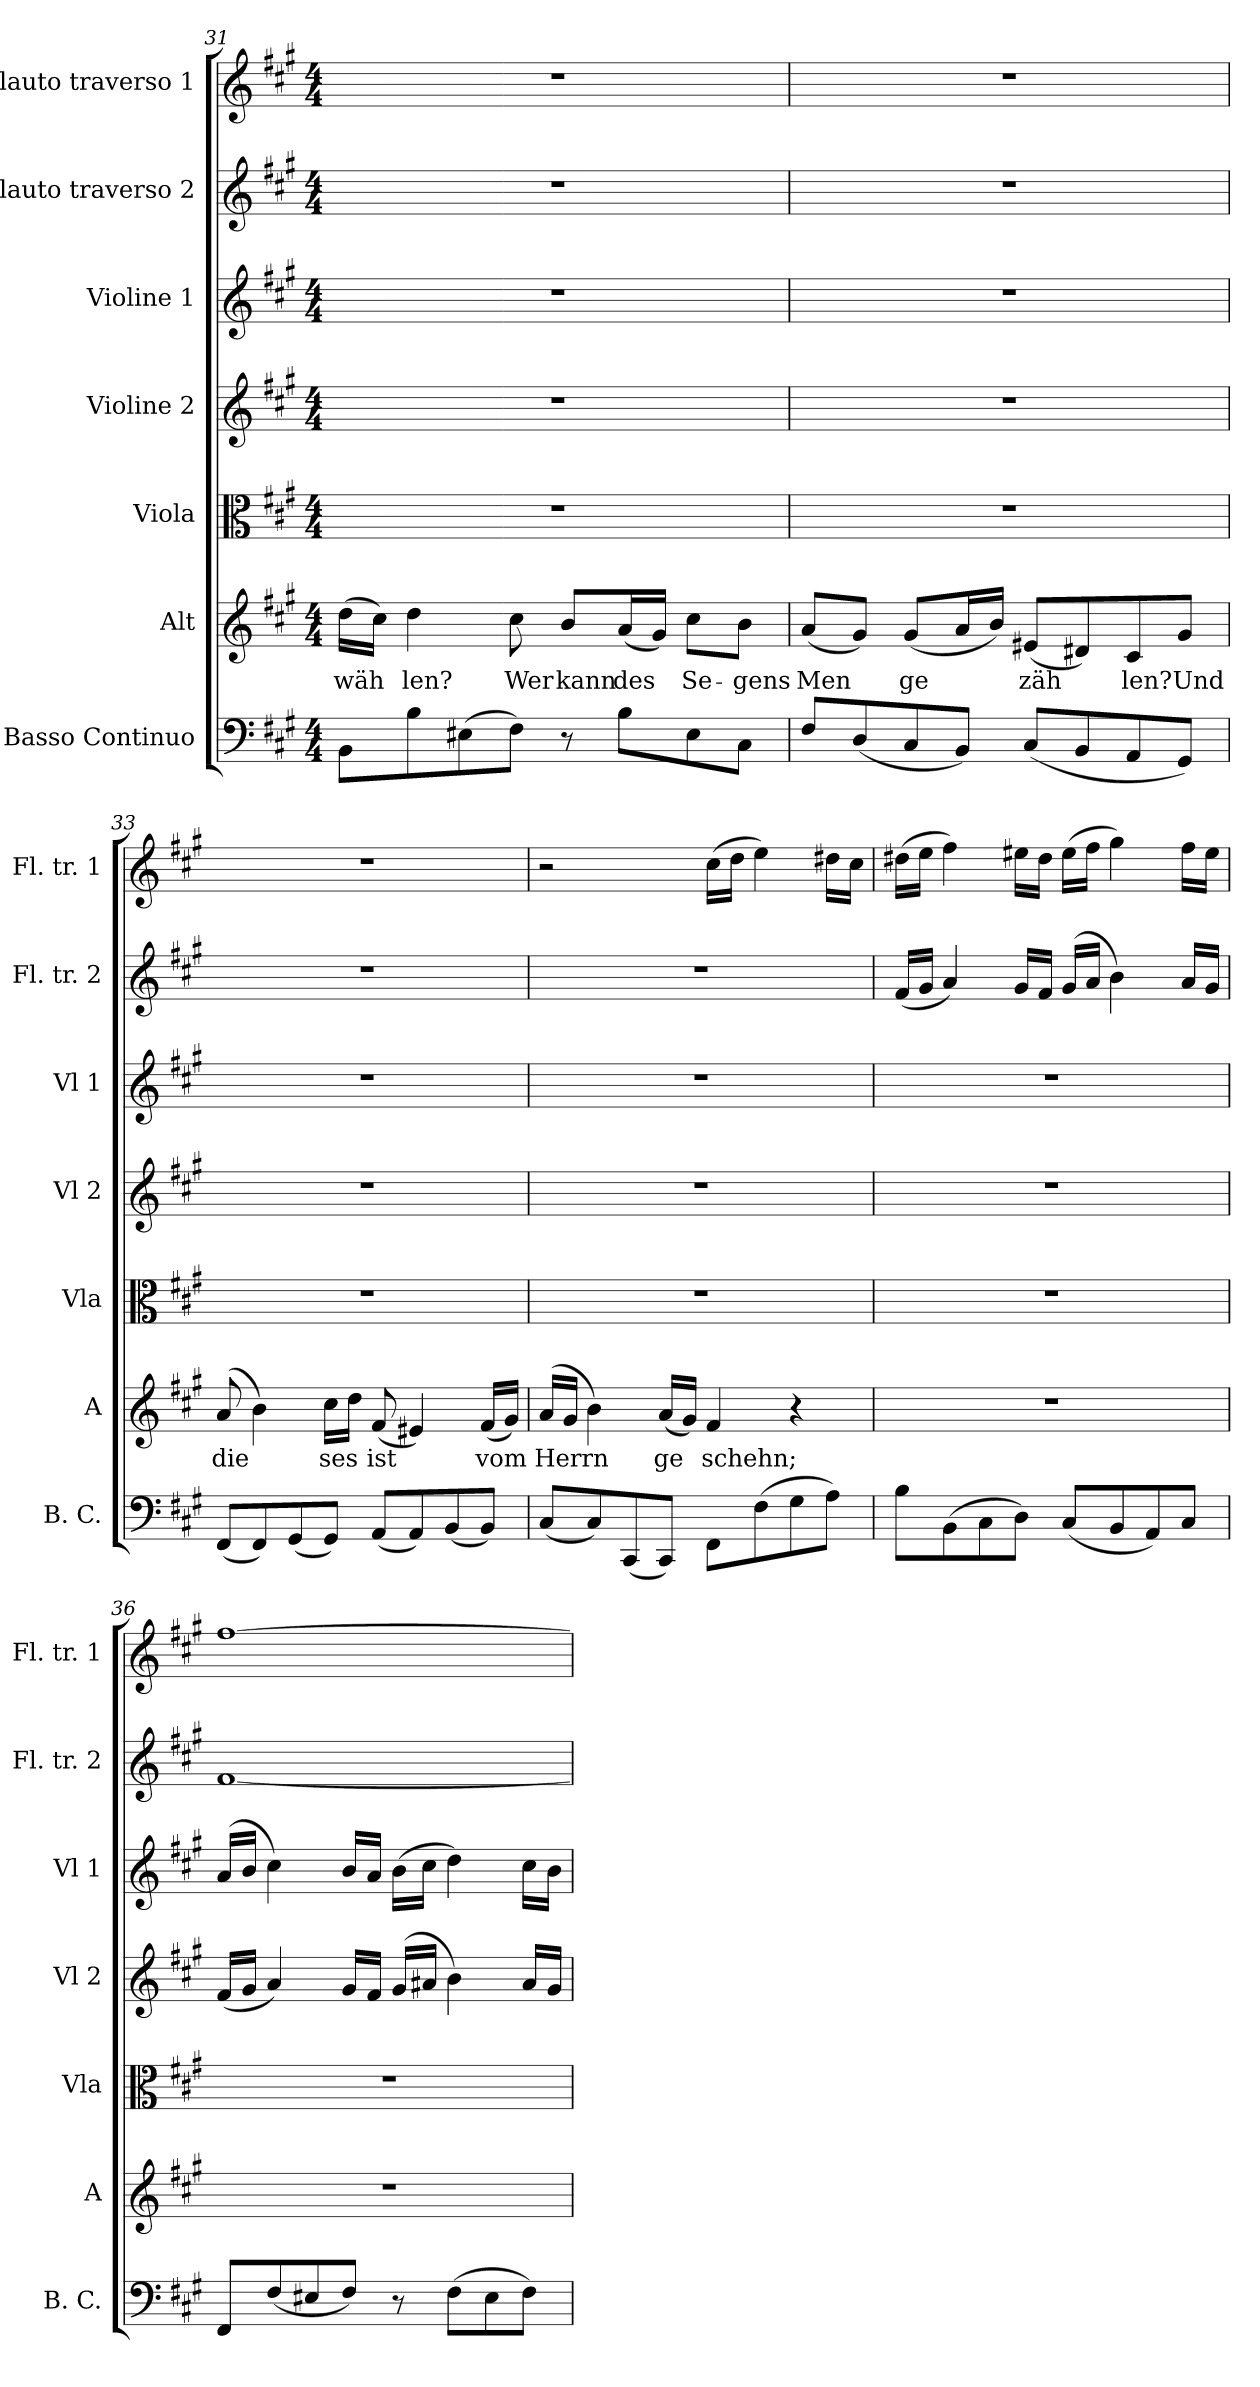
**kern	**kern	**text	**kern	**kern	**kern	**kern	**kern
*part7	*part6	*part6	*part5	*part4	*part3	*part2	*part1
*staff7	*staff6	*staff6	*staff5	*staff4	*staff3	*staff2	*staff1
*I"Basso Continuo	*I"Alt	*	*I"Viola	*I"Violine 2	*I"Violine 1	*I"Flauto traverso 2	*I"Flauto traverso 1
*I'B. C.	*I'A	*	*I'Vla	*I'Vl 2	*I'Vl 1	*I'Fl. tr. 2	*I'Fl. tr. 1
!!LO:PB:g=z
*clefF4	*clefG2	*	*clefC3	*clefG2	*clefG2	*clefG2	*clefG2
*k[f#c#g#]	*k[f#c#g#]	*	*k[f#c#g#]	*k[f#c#g#]	*k[f#c#g#]	*k[f#c#g#]	*k[f#c#g#]
*M4/4	*M4/4	*	*M4/4	*M4/4	*M4/4	*M4/4	*M4/4
=31	=31	=31	=31	=31	=31	=31	=31
!	!	!LO:LY:b	!	!	!	!	!
8BB\L	(16dd\LL	wäh	1r	1r	1r	1r	1r
.	16cc#\JJ)	.	.	.	.	.	.
!	!	!LO:LY:b	!	!	!	!	!
8B\	4dd\	len?	.	.	.	.	.
(8E#X\	.	.	.	.	.	.	.
!	!	!LO:LY:b	!	!	!	!	!
8F#\J)	8cc#\	Wer	.	.	.	.	.
!	!	!LO:LY:b	!	!	!	!	!
8r	8b/L	kann	.	.	.	.	.
!	!	!LO:LY:b	!	!	!	!	!
8B\L	(16a/L	des	.	.	.	.	.
.	16g#/JJ)	.	.	.	.	.	.
!	!	!LO:LY:b	!	!	!	!	!
8E#\	8cc#\L	Se-	.	.	.	.	.
!	!	!LO:LY:b	!	!	!	!	!
8C#\J	8b\J	gens	.	.	.	.	.
!!LO:LB:g=z
=32	=32	=32	=32	=32	=32	=32	=32
!	!	!LO:LY:b	!	!	!	!	!
8F#/L	(8a/L	Men	1r	1r	1r	1r	1r
(8D/	8g#/J)	.	.	.	.	.	.
!	!	!LO:LY:b	!	!	!	!	!
8C#/	(8g#/L	ge	.	.	.	.	.
8BB/J)	16a/L	.	.	.	.	.	.
.	16b/JJ)	.	.	.	.	.	.
!	!	!LO:LY:b	!	!	!	!	!
(8C#/L	(8e#X/L	zäh	.	.	.	.	.
8BB/	8d#X/)	.	.	.	.	.	.
!	!	!LO:LY:b	!	!	!	!	!
8AA/	8c#/	len?	.	.	.	.	.
!	!	!LO:LY:b	!	!	!	!	!
8GG#/J)	8g#/J	Und	.	.	.	.	.
=33	=33	=33	=33	=33	=33	=33	=33
!	!	!LO:LY:b	!	!	!	!	!
(8FF#/L	(8a/	die	1r	1r	1r	1r	1r
8FF#/)	4b\)	.	.	.	.	.	.
(8GG#/	.	.	.	.	.	.	.
!	!	!LO:LY:b	!	!	!	!	!
8GG#/J)	16cc#\LL	ses	.	.	.	.	.
.	16dd\JJ	.	.	.	.	.	.
!	!	!LO:LY:b	!	!	!	!	!
(8AA/L	(8f#/	ist	.	.	.	.	.
8AA/)	4e#X/)	.	.	.	.	.	.
(8BB/	.	.	.	.	.	.	.
!	!	!LO:LY:b	!	!	!	!	!
8BB/J)	(16f#/LL	vom	.	.	.	.	.
.	16g#/JJ)	.	.	.	.	.	.
=34	=34	=34	=34	=34	=34	=34	=34
!	!	!LO:LY:b	!	!	!	!	!
(8C#/L	(16a/LL	Herrn	1r	1r	1r	1r	2r
.	16g#/JJ	.	.	.	.	.	.
8C#/)	4b\)	.	.	.	.	.	.
(8CC#/	.	.	.	.	.	.	.
!	!	!LO:LY:b	!	!	!	!	!
8CC#/J)	(16a/LL	ge	.	.	.	.	.
.	16g#/JJ)	.	.	.	.	.	.
!	!	!LO:LY:b	!	!	!	!	!
8FF#\L	4f#/	schehn;	.	.	.	.	(16cc#\LL
.	.	.	.	.	.	.	16dd\JJ
(8F#\	.	.	.	.	.	.	4ee\)
8G#\	4r	.	.	.	.	.	.
8A\J)	.	.	.	.	.	.	16dd#X\LL
.	.	.	.	.	.	.	16cc#\JJ
!!LO:LB:g=z
=35	=35	=35	=35	=35	=35	=35	=35
8B\L	1r	.	1r	1r	1r	(16f#/LL	(16dd#X\LL
.	.	.	.	.	.	16g#/JJ	16ee\JJ
(8BB\	.	.	.	.	.	4a/)	4ff#\)
8C#\	.	.	.	.	.	.	.
8D\J)	.	.	.	.	.	16g#/LL	16ee#X\LL
.	.	.	.	.	.	16f#/JJ	16dd#\JJ
(8C#/L	.	.	.	.	.	(16g#/LL	(16ee#\LL
.	.	.	.	.	.	16a/JJ	16ff#\JJ
8BB/	.	.	.	.	.	4b\)	4gg#\)
8AA/)	.	.	.	.	.	.	.
8C#/J	.	.	.	.	.	16a/LL	16ff#\LL
.	.	.	.	.	.	16g#/JJ	16ee#\JJ
=36	=36	=36	=36	=36	=36	=36	=36
8FF#/L	1r	.	1r	(16f#/LL	(16a/LL	[1f#	[1ff#
.	.	.	.	16g#/JJ	16b/JJ	.	.
(8F#/	.	.	.	4a/)	4cc#\)	.	.
8E#X/	.	.	.	.	.	.	.
8F#/J)	.	.	.	16g#/LL	16b/LL	.	.
.	.	.	.	16f#/JJ	16a/JJ	.	.
8r	.	.	.	(16g#/LL	(16b\LL	.	.
.	.	.	.	16a#X/JJ	16cc#\JJ	.	.
(8F#\L	.	.	.	4b\)	4dd\)	.	.
8E#\	.	.	.	.	.	.	.
8F#\J)	.	.	.	16a#/LL	16cc#\LL	.	.
.	.	.	.	16g#/JJ	16b\JJ	.	.
=	=	=	=	=	=	=	=
*-	*-	*-	*-	*-	*-	*-	*-
